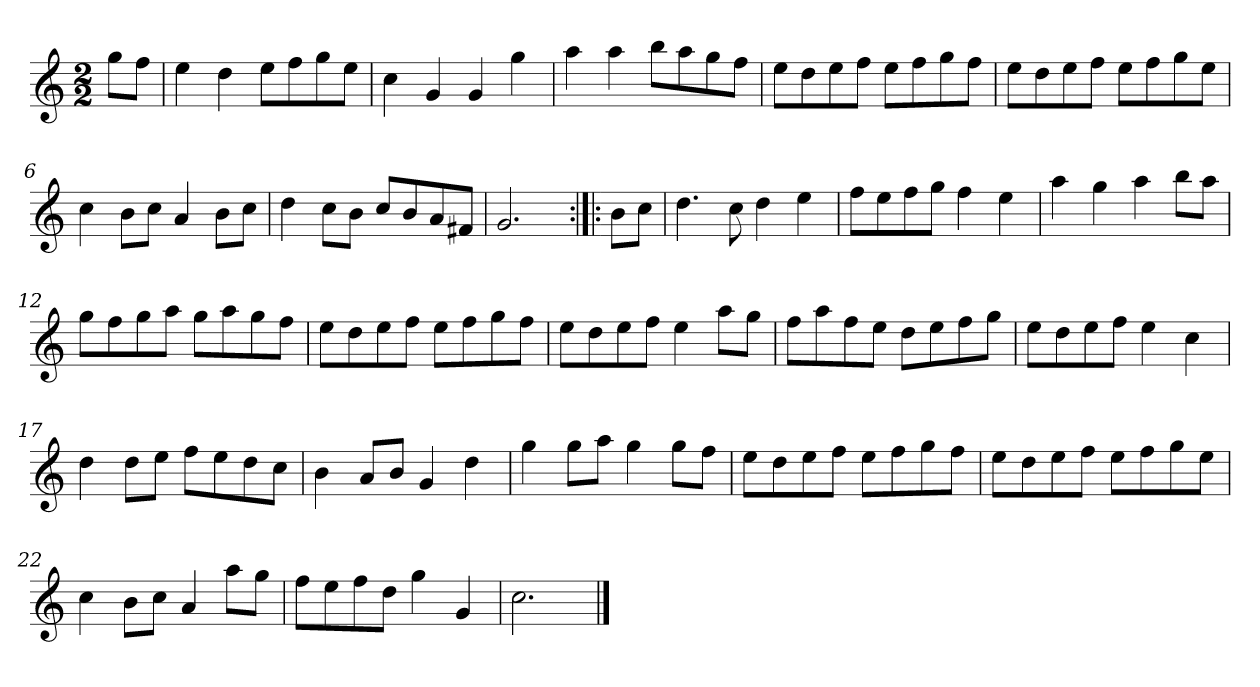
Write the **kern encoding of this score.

**kern
*part1
*staff1
*clefG2
*k[]
*C:
*M2/2
*MM120
=
8gg\L
8ff\J
=1
4ee
4dd
8ee\L
8ff\
8gg\
8ee\J
=2
4cc
4g
4g
4gg
=3
4aa
4aa
8bb\L
8aa\
8gg\
8ff\J
=4
8ee\L
8dd\
8ee\
8ff\J
8ee\L
8ff\
8gg\
8ff\J
=5
8ee\L
8dd\
8ee\
8ff\J
8ee\L
8ff\
8gg\
8ee\J
=6
4cc
8b\L
8cc\J
4a
8b\L
8cc\J
=7
4dd
8cc\L
8b\J
8cc/L
8b/
8a/
8f#X/J
=8
2.g
=:|!|:
8b\L
8cc\J
=9
4.dd
8cc
4dd
4ee
=10
8ff\L
8ee\
8ff\
8gg\J
4ff
4ee
=11
4aa
4gg
4aa
8bb\L
8aa\J
=12
8gg\L
8ff\
8gg\
8aa\J
8gg\L
8aa\
8gg\
8ff\J
=13
8ee\L
8dd\
8ee\
8ff\J
8ee\L
8ff\
8gg\
8ff\J
=14
8ee\L
8dd\
8ee\
8ff\J
4ee
8aa\L
8gg\J
=15
8ff\L
8aa\
8ff\
8ee\J
8dd\L
8ee\
8ff\
8gg\J
=16
8ee\L
8dd\
8ee\
8ff\J
4ee
4cc
=17
4dd
8dd\L
8ee\J
8ff\L
8ee\
8dd\
8cc\J
=18
4b
8a/L
8b/J
4g
4dd
=19
4gg
8gg\L
8aa\J
4gg
8gg\L
8ff\J
=20
8ee\L
8dd\
8ee\
8ff\J
8ee\L
8ff\
8gg\
8ff\J
=21
8ee\L
8dd\
8ee\
8ff\J
8ee\L
8ff\
8gg\
8ee\J
=22
4cc
8b\L
8cc\J
4a
8aa\L
8gg\J
=23
8ff\L
8ee\
8ff\
8dd\J
4gg
4g
=24
2.cc
==
*-
